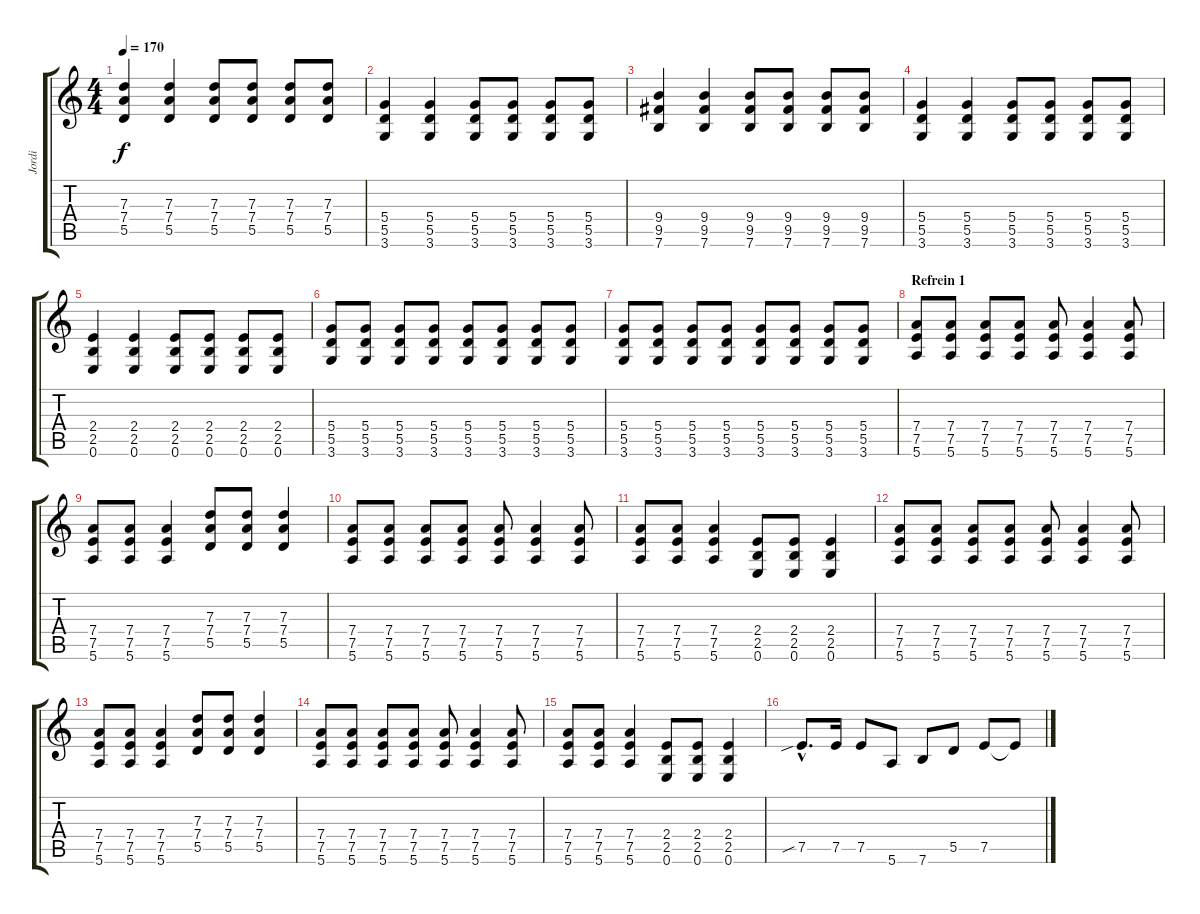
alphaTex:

\track ("Jordi" "Jordi") {instrument distortionguitar}
\staff {score tabs}
\tuning (E4 B3 G3 D3 A2 E2) {hide}
\ts (4 4)
\tempo 170
\clef g2
\ks c
(7.3 7.4 5.5).4{dy f} (7.3 7.4 5.5).4 (7.3 7.4 5.5).8 (7.3 7.4 5.5).8 (7.3 7.4 5.5).8 (7.3 7.4 5.5).8 |
(5.4 5.5 3.6).4 (5.4 5.5 3.6).4 (5.4 5.5 3.6).8 (5.4 5.5 3.6).8 (5.4 5.5 3.6).8 (5.4 5.5 3.6).8 |
(9.4 9.5 7.6).4 (9.4 9.5 7.6).4 (9.4 9.5 7.6).8 (9.4 9.5 7.6).8 (9.4 9.5 7.6).8 (9.4 9.5 7.6).8 |
(5.4 5.5 3.6).4 (5.4 5.5 3.6).4 (5.4 5.5 3.6).8 (5.4 5.5 3.6).8 (5.4 5.5 3.6).8 (5.4 5.5 3.6).8 |
(2.4 2.5 0.6).4 (2.4 2.5 0.6).4 (2.4 2.5 0.6).8 (2.4 2.5 0.6).8 (2.4 2.5 0.6).8 (2.4 2.5 0.6).8 |
(5.4 5.5 3.6).8 (5.4 5.5 3.6).8 (5.4 5.5 3.6).8 (5.4 5.5 3.6).8 (5.4 5.5 3.6).8 (5.4 5.5 3.6).8 (5.4 5.5 3.6).8 (5.4 5.5 3.6).8 |
(5.4 5.5 3.6).8 (5.4 5.5 3.6).8 (5.4 5.5 3.6).8 (5.4 5.5 3.6).8 (5.4 5.5 3.6).8 (5.4 5.5 3.6).8 (5.4 5.5 3.6).8 (5.4 5.5 3.6).8 |
\section ("" "Refrein 1")
(7.4 7.5 5.6).8 (7.4 7.5 5.6).8 (7.4 7.5 5.6).8 (7.4 7.5 5.6).8 (7.4 7.5 5.6).8 (7.4 7.5 5.6).4 (7.4 7.5 5.6).8 |
(7.4 7.5 5.6).8 (7.4 7.5 5.6).8 (7.4 7.5 5.6).4 (7.3 7.4 5.5).8 (7.3 7.4 5.5).8 (7.3 7.4 5.5).4 |
(7.4 7.5 5.6).8 (7.4 7.5 5.6).8 (7.4 7.5 5.6).8 (7.4 7.5 5.6).8 (7.4 7.5 5.6).8 (7.4 7.5 5.6).4 (7.4 7.5 5.6).8 |
(7.4 7.5 5.6).8 (7.4 7.5 5.6).8 (7.4 7.5 5.6).4 (2.4 2.5 0.6).8 (2.4 2.5 0.6).8 (2.4 2.5 0.6).4 |
(7.4 7.5 5.6).8 (7.4 7.5 5.6).8 (7.4 7.5 5.6).8 (7.4 7.5 5.6).8 (7.4 7.5 5.6).8 (7.4 7.5 5.6).4 (7.4 7.5 5.6).8 |
(7.4 7.5 5.6).8 (7.4 7.5 5.6).8 (7.4 7.5 5.6).4 (7.3 7.4 5.5).8 (7.3 7.4 5.5).8 (7.3 7.4 5.5).4 |
(7.4 7.5 5.6).8 (7.4 7.5 5.6).8 (7.4 7.5 5.6).8 (7.4 7.5 5.6).8 (7.4 7.5 5.6).8 (7.4 7.5 5.6).4 (7.4 7.5 5.6).8 |
(7.4 7.5 5.6).8 (7.4 7.5 5.6).8 (7.4 7.5 5.6).4 (2.4 2.5 0.6).8 (2.4 2.5 0.6).8 (2.4 2.5 0.6).4 |
7.5{sib hac}.8{d volume 16} 7.5.16 7.5.8 5.6.8 7.6.8 5.5.8 7.5.8 7.5{t}.8
